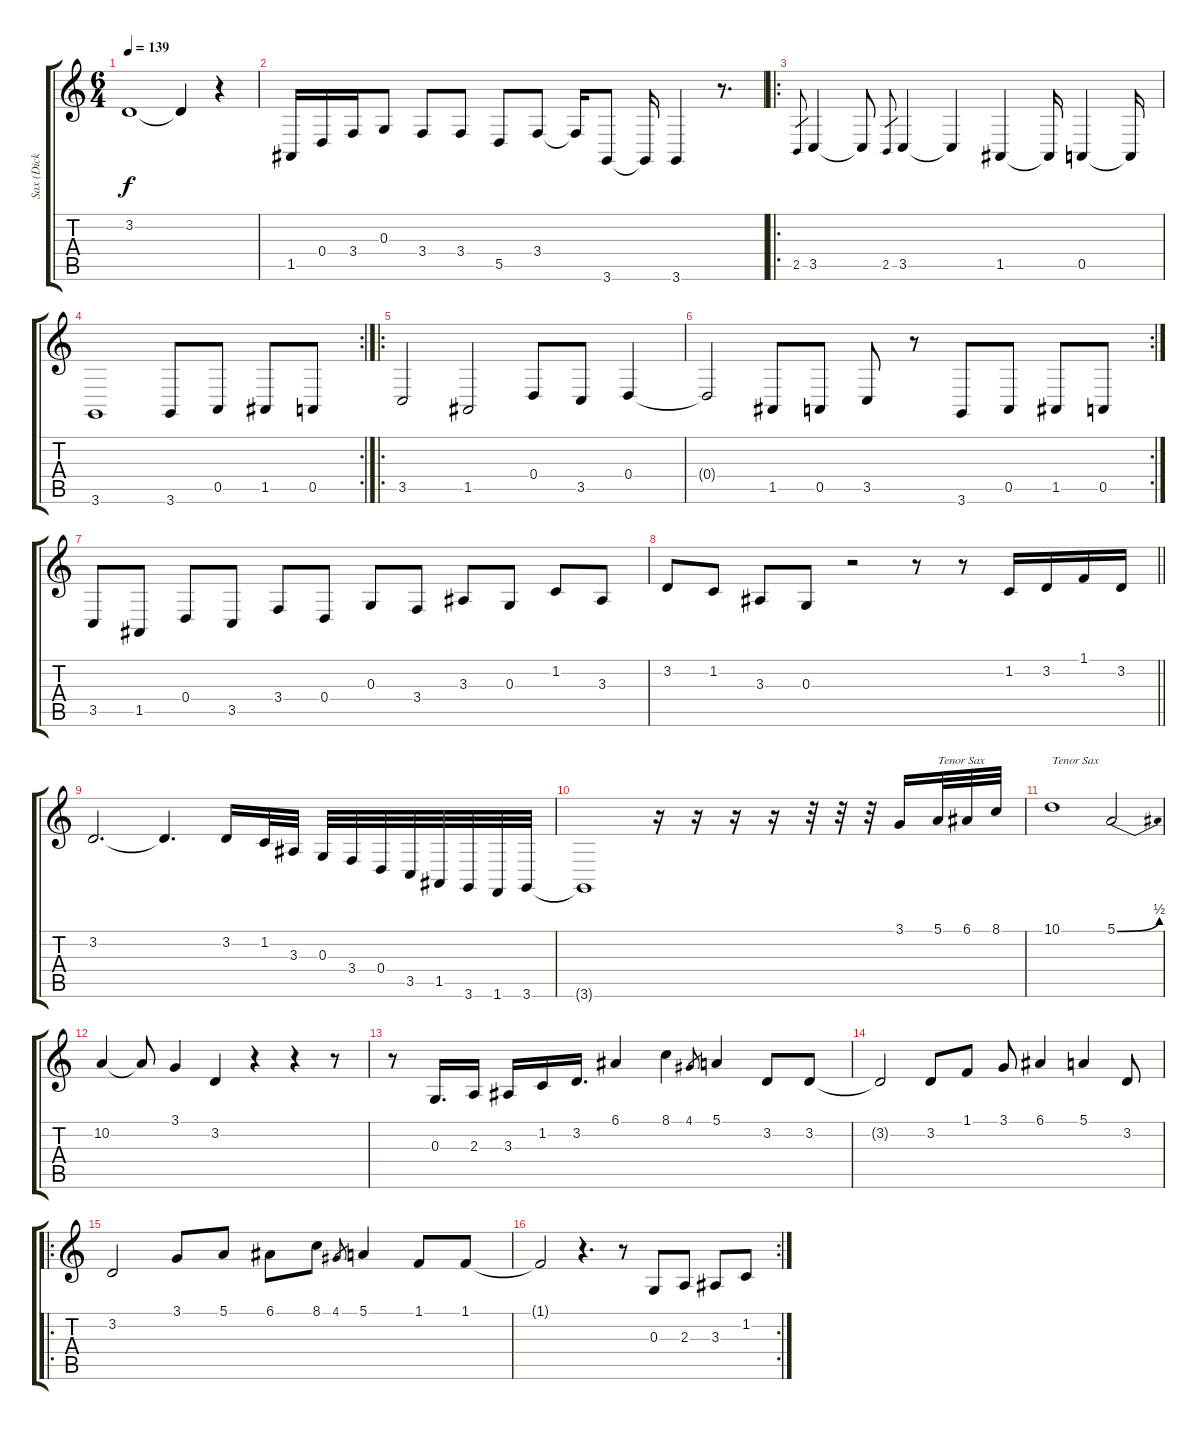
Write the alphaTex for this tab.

\track ("Sax (Dick Parry)" "Sax (Dick ") {instrument baritonesax}
\staff {score tabs}
\tuning (E4 B3 G3 D3 A2 E2) {hide}
\ts (6 4)
\tempo 139
\clef g2
\ks c
3.2.1{dy f} 3.2{t}.4 r.4 |
1.5.16 0.4.16 3.4.16 0.3.8 3.4.8 3.4.8 5.5.8 3.4.8 3.4{t}.16 3.6.8 3.6{t}.16 3.6.4 r.8{d} |
\ro
2.5.8{gr} 3.5.4 3.5{t}.8 2.5.8{gr} 3.5.4 3.5{t}.4 1.5.4 1.5{t}.16 0.5.4 0.5{t}.16 |
\rc 2
3.6.1 3.6.8 0.5.8 1.5.8 0.5.8 |
\ro
3.5.2 1.5.2 0.4.8 3.5.8 0.4.4 |
\rc 2
0.4{t}.2 1.5.8 0.5.8 3.5.8 r.8 3.6.8 0.5.8 1.5.8 0.5.8 |
3.5.8 1.5.8 0.4.8 3.5.8 3.4.8 0.4.8 0.3.8 3.4.8 3.3.8 0.3.8 1.2.8 3.3.8 |
\barLineRight lightlight
3.2.8 1.2.8 3.3.8 0.3.8 r.2 r.8 r.8 1.2.16 3.2.16 1.1.16 3.2.16 |
3.2.2{d} 3.2{t}.4{d} 3.2.16 1.2.32 3.3.32 0.3.32 3.4.32 0.4.32 3.5.32 1.5.32 3.6.32 1.6.32 3.6.32 |
3.6{t}.1 r.16 r.16 r.16 r.16 r.32 r.32 r.32 3.1.16{volume 14 instrument tenorsax} 5.1.32{txt "Tenor Sax"} 6.1.32 8.1.32 |
10.1.1{txt "Tenor Sax"} 5.1{be (bend 0 0 60 2)}.2 |
10.2.4 10.2{t}.8 3.1.4 3.2.4 r.4 r.4 r.8 |
r.8 0.3.16{d} 2.3.16 3.3.16 1.2.16 3.2.16{d} 6.1.4 8.1.4 4.1.8{gr} 5.1.4 3.2.8 3.2.8 |
3.2{t}.2 3.2.8 1.1.8 3.1.8 6.1.4 5.1.4 3.2.8 |
\ro
3.2.2 3.1.8 5.1.8 6.1.8 8.1.8 4.1.8{gr} 5.1.4 1.1.8 1.1.8 |
\rc 2
1.1{t}.2 r.4{d} r.8 0.3.8 2.3.8 3.3.8 1.2.8
